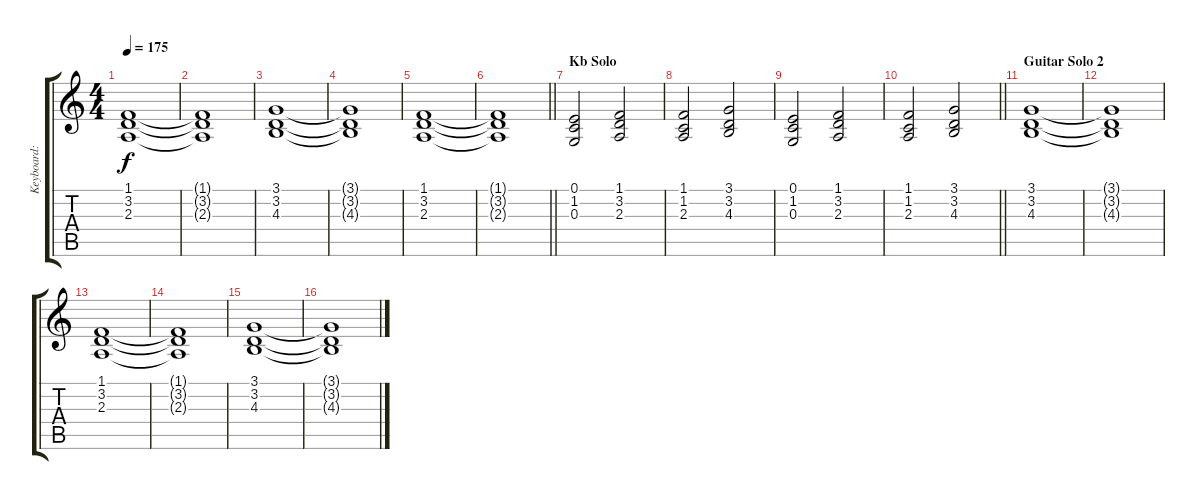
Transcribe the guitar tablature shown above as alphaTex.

\track ("Keyboard: Manuel Schallinger" "Keyboard: ") {instrument choiraahs}
\staff {score tabs}
\tuning (E4 B3 G3 D3 A2 E2) {hide}
\ts (4 4)
\tempo 175
\clef g2
\ks aminor
(1.1 3.2 2.3).1{dy f} |
(1.1{t} 3.2{t} 2.3{t}).1 |
(3.1 3.2 4.3).1 |
(3.1{t} 3.2{t} 4.3{t}).1 |
(1.1 3.2 2.3).1 |
\barLineRight lightlight
(1.1{t} 3.2{t} 2.3{t}).1 |
\section ("" "Kb Solo")
(0.1 1.2 0.3).2 (1.1 3.2 2.3).2 |
(1.1 1.2 2.3).2 (3.1 3.2 4.3).2 |
(0.1 1.2 0.3).2 (1.1 3.2 2.3).2 |
\barLineRight lightlight
(1.1 1.2 2.3).2 (3.1 3.2 4.3).2 |
\section ("" "Guitar Solo 2")
(3.1 3.2 4.3).1 |
(3.1{t} 3.2{t} 4.3{t}).1 |
(1.1 3.2 2.3).1 |
(1.1{t} 3.2{t} 2.3{t}).1 |
(3.1 3.2 4.3).1 |
(3.1{t} 3.2{t} 4.3{t}).1
